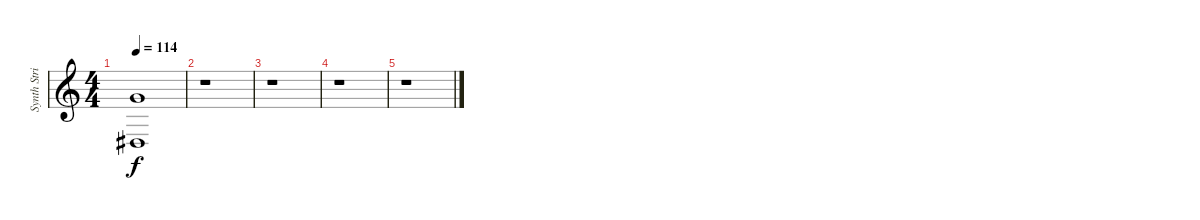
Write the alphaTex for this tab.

\track ("Synth Strings" "Synth Stri") {instrument stringensemble2}
\staff {score}
\tuning (Eb4 Bb3 Gb3 Db3 Ab2 Eb2) {hide}
\ts (4 4)
\tempo 114
\clef g2
\ks c
(4.1{t} 2.4{t}).1{dy f} |
r.1 |
r.1 |
r.1 |
r.1
